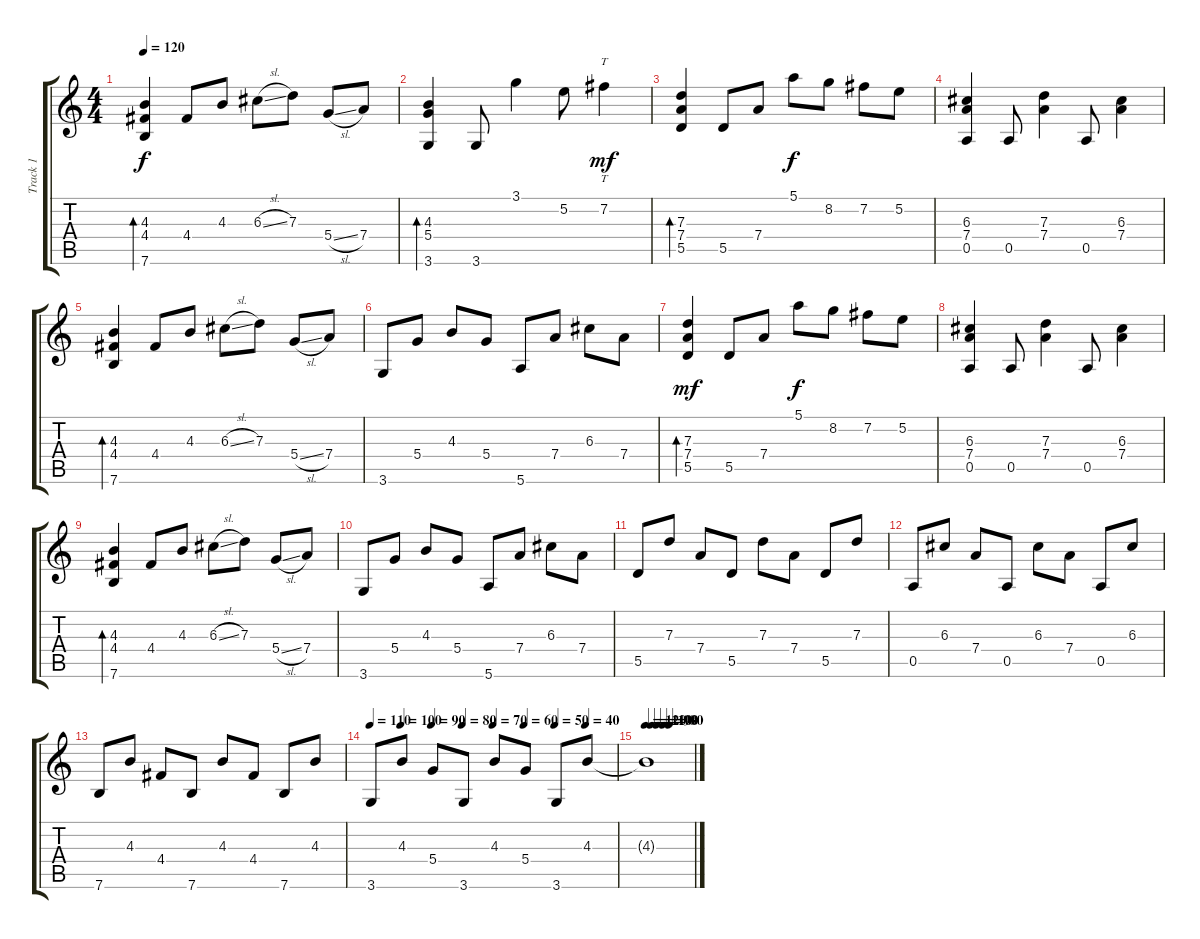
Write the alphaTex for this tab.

\track ("Track 1" "Track 1") {instrument acousticguitarsteel}
\staff {score tabs}
\tuning (E4 B3 G3 D3 A2 E2) {hide}
\ts (4 4)
\tempo 120
\clef g2
\ks c
(4.3 4.4 7.6).4{bd 120 dy f} 4.4.8 4.3.8 6.3{sl}.8 7.3.8 5.4{sl}.8 7.4.8 |
(4.3 5.4 3.6).4{bd 120} 3.6.8 3.1.4 5.2.8 7.2.4{tt dy mf} |
(7.3 7.4 5.5).4{bd 120} 5.5.8 7.4.8 5.1.8{dy f} 8.2.8 7.2.8 5.2.8 |
(6.3 7.4 0.5).4 0.5.8 (7.3 7.4).4 0.5.8 (6.3 7.4).4 |
(4.3 4.4 7.6).4{bd 120} 4.4.8 4.3.8 6.3{sl}.8 7.3.8 5.4{sl}.8 7.4.8 |
3.6.8 5.4.8 4.3.8 5.4.8 5.6.8 7.4.8 6.3.8 7.4.8 |
(7.3 7.4 5.5).4{bd 120 dy mf} 5.5.8 7.4.8 5.1.8{dy f} 8.2.8 7.2.8 5.2.8 |
(6.3 7.4 0.5).4 0.5.8 (7.3 7.4).4 0.5.8 (6.3 7.4).4 |
(4.3 4.4 7.6).4{bd 120} 4.4.8 4.3.8 6.3{sl}.8 7.3.8 5.4{sl}.8 7.4.8 |
3.6.8 5.4.8 4.3.8 5.4.8 5.6.8 7.4.8 6.3.8 7.4.8 |
5.5.8 7.3.8 7.4.8 5.5.8 7.3.8 7.4.8 5.5.8 7.3.8 |
0.5.8 6.3.8 7.4.8 0.5.8 6.3.8 7.4.8 0.5.8 6.3.8 |
7.6.8 4.3.8 4.4.8 7.6.8 4.3.8 4.4.8 7.6.8 4.3.8 |
\tempo 110
\tempo (100 0.125)
\tempo (90 0.25)
\tempo (80 0.375)
\tempo (70 0.5)
\tempo (60 0.625)
\tempo (50 0.75)
\tempo (40 0.875)
3.6.8 4.3.8 5.4.8 3.6.8 4.3.8 5.4.8 3.6.8 4.3.8 |
\tempo 120
\tempo (110 0.125)
\tempo (100 0.25)
\tempo (90 0.375)
\tempo (80 0.5)
4.3{t}.1
